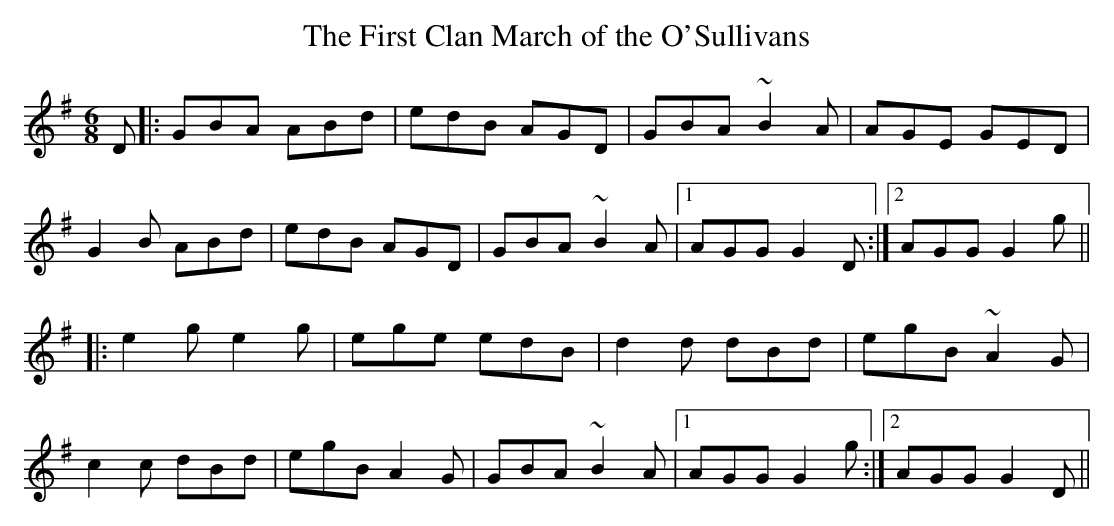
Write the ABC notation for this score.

X:1
T:The First Clan March of the O'Sullivans
M: 6/8
L: 1/8
K:Gmaj
D |: GBA ABd | edB AGD | GBA ~B2A | AGE GED |
G2B ABd | edB AGD | GBA ~B2A |1 AGG G2D :|2 AGG G2g ||
|: e2g e2g | ege edB | d2d dBd | egB ~A2G |
c2c dBd | egB A2G | GBA ~B2A |1 AGG G2 g :|2 AGG G2 D ||
